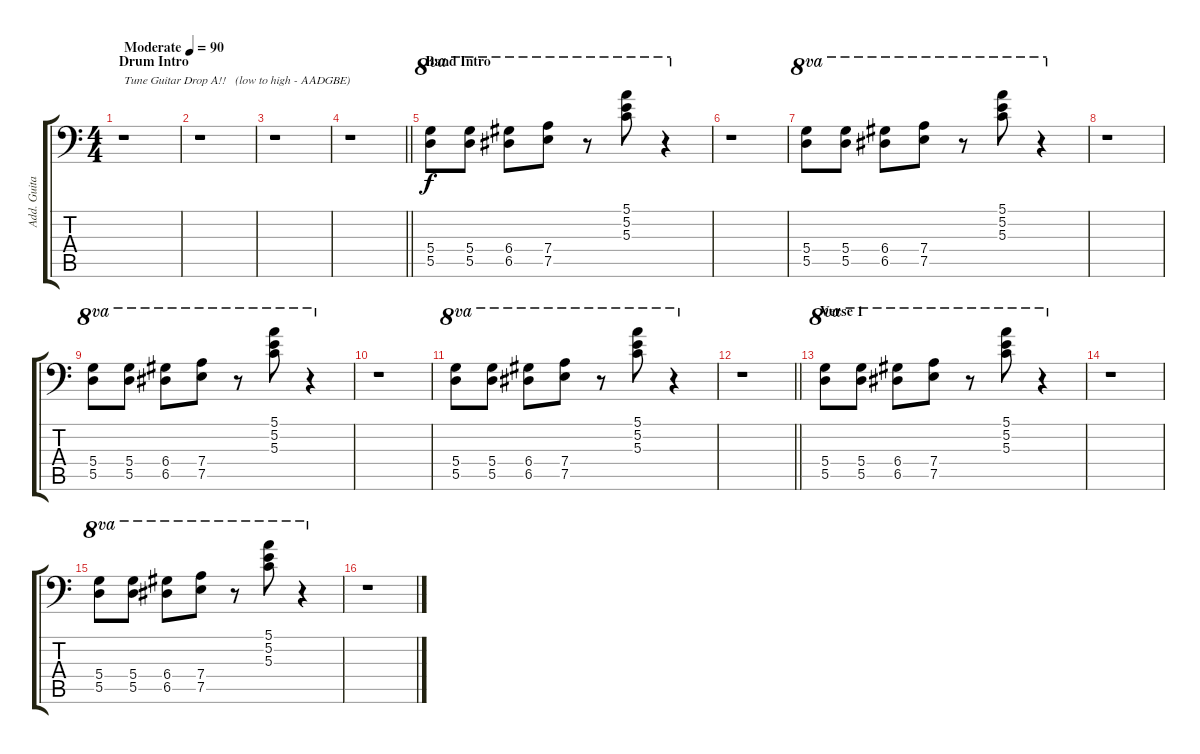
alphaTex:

\track ("Add. Guitar - Josh Homme" "Add. Guita") {instrument distortionguitar}
\staff {score tabs}
\tuning (E4 B3 G3 D3 A2 A1) {hide}
\ts (4 4)
\section ("" "Drum Intro")
\tempo (90 "Moderate")
\clef f4
\ks c
r.1{txt "Tune Guitar Drop A!!   (low to high - AADGBE)" dy f instrument distortionguitar} |
r.1 |
r.1 |
\barLineRight lightlight
r.1 |
\section ("" "Band Intro")
(5.4 5.5).8{ot 8va} (5.4 5.5).8{ot 8va} (6.4 6.5).8{ot 8va} (7.4 7.5).8{ot 8va} r.8{ot 8va} (5.1 5.2 5.3).8{ot 8va} r.4{ot 8va} |
r.1 |
(5.4 5.5).8{ot 8va} (5.4 5.5).8{ot 8va} (6.4 6.5).8{ot 8va} (7.4 7.5).8{ot 8va} r.8{ot 8va} (5.1 5.2 5.3).8{ot 8va} r.4{ot 8va} |
r.1 |
(5.4 5.5).8{ot 8va} (5.4 5.5).8{ot 8va} (6.4 6.5).8{ot 8va} (7.4 7.5).8{ot 8va} r.8{ot 8va} (5.1 5.2 5.3).8{ot 8va} r.4{ot 8va} |
r.1 |
(5.4 5.5).8{ot 8va} (5.4 5.5).8{ot 8va} (6.4 6.5).8{ot 8va} (7.4 7.5).8{ot 8va} r.8{ot 8va} (5.1 5.2 5.3).8{ot 8va} r.4{ot 8va} |
\barLineRight lightlight
r.1 |
\section ("" "Verse 1")
(5.4 5.5).8{ot 8va} (5.4 5.5).8{ot 8va} (6.4 6.5).8{ot 8va} (7.4 7.5).8{ot 8va} r.8{ot 8va} (5.1 5.2 5.3).8{ot 8va} r.4{ot 8va} |
r.1 |
(5.4 5.5).8{ot 8va} (5.4 5.5).8{ot 8va} (6.4 6.5).8{ot 8va} (7.4 7.5).8{ot 8va} r.8{ot 8va} (5.1 5.2 5.3).8{ot 8va} r.4{ot 8va} |
r.1
